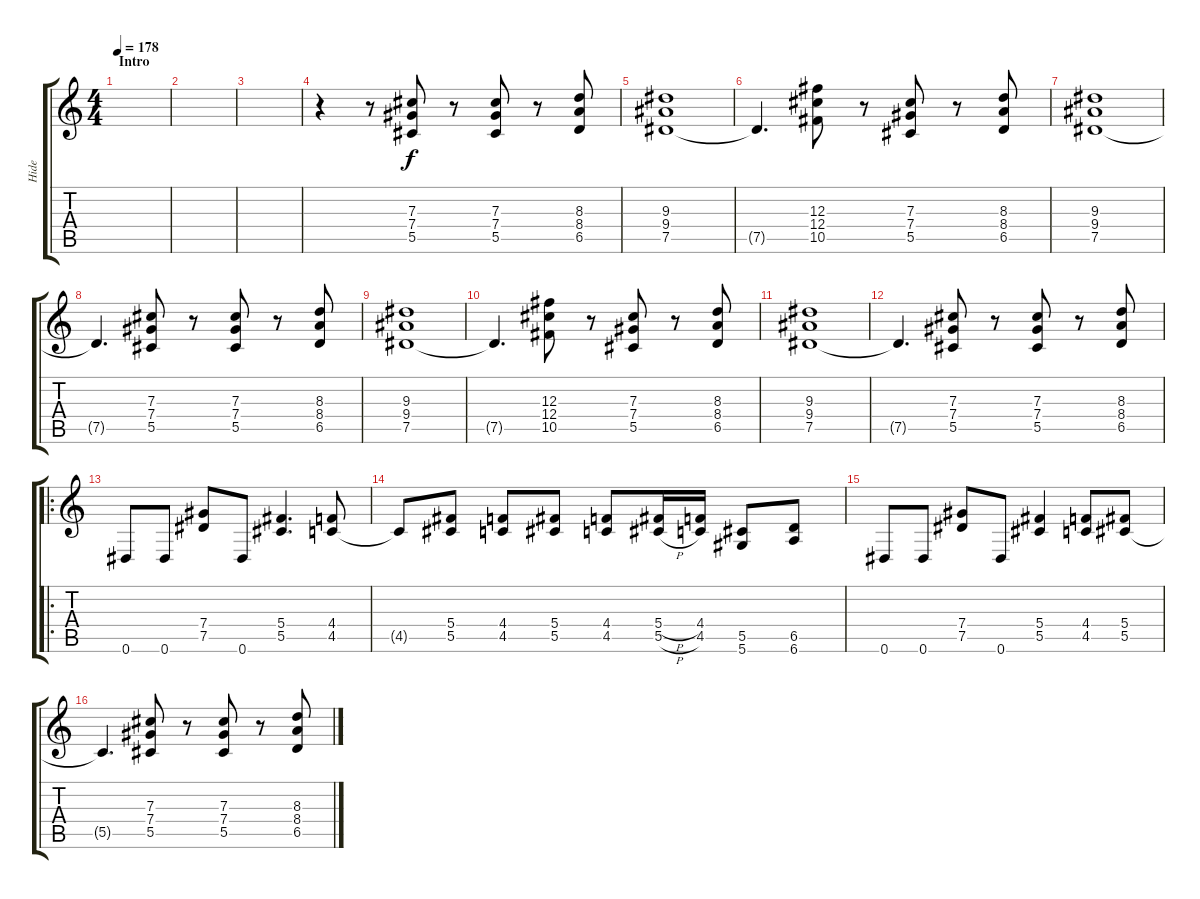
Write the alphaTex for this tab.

\track ("Hide" "Hide") {instrument distortionguitar}
\staff {score tabs}
\tuning (Eb4 Bb3 Gb3 Db3 Ab2 Eb2) {hide}
\ts (4 4)
\section ("" "Intro")
\tempo 178
\clef g2
\ks c
|
|
|
r.4 r.8 (7.3 7.4 5.5).8 r.8 (7.3 7.4 5.5).8 r.8 (8.3 8.4 6.5).8 |
(9.3 9.4 7.5).1 |
7.5{t}.4{d} (12.3 12.4 10.5).8 r.8 (7.3 7.4 5.5).8 r.8 (8.3 8.4 6.5).8 |
(9.3 9.4 7.5).1 |
7.5{t}.4{d} (7.3 7.4 5.5).8 r.8 (7.3 7.4 5.5).8 r.8 (8.3 8.4 6.5).8 |
(9.3 9.4 7.5).1 |
7.5{t}.4{d} (12.3 12.4 10.5).8 r.8 (7.3 7.4 5.5).8 r.8 (8.3 8.4 6.5).8 |
(9.3 9.4 7.5).1 |
7.5{t}.4{d} (7.3 7.4 5.5).8 r.8 (7.3 7.4 5.5).8 r.8 (8.3 8.4 6.5).8 |
\ro
0.6.8 0.6.8 (7.4 7.5).8 0.6.8 (5.4 5.5).4{d} (4.4 4.5).8 |
4.5{t}.8 (5.4 5.5).8 (4.4 4.5).8 (5.4 5.5).8 (4.4 4.5).8 (5.4{h} 5.5{h}).16 (4.4 4.5).16 (5.5 5.6).8 (6.5 6.6).8 |
0.6.8 0.6.8 (7.4 7.5).8 0.6.8 (5.4 5.5).4 (4.4 4.5).8 (5.4 5.5).8 |
5.5{t}.4{d} (7.3 7.4 5.5).8 r.8 (7.3 7.4 5.5).8 r.8 (8.3 8.4 6.5).8{txt ""}
